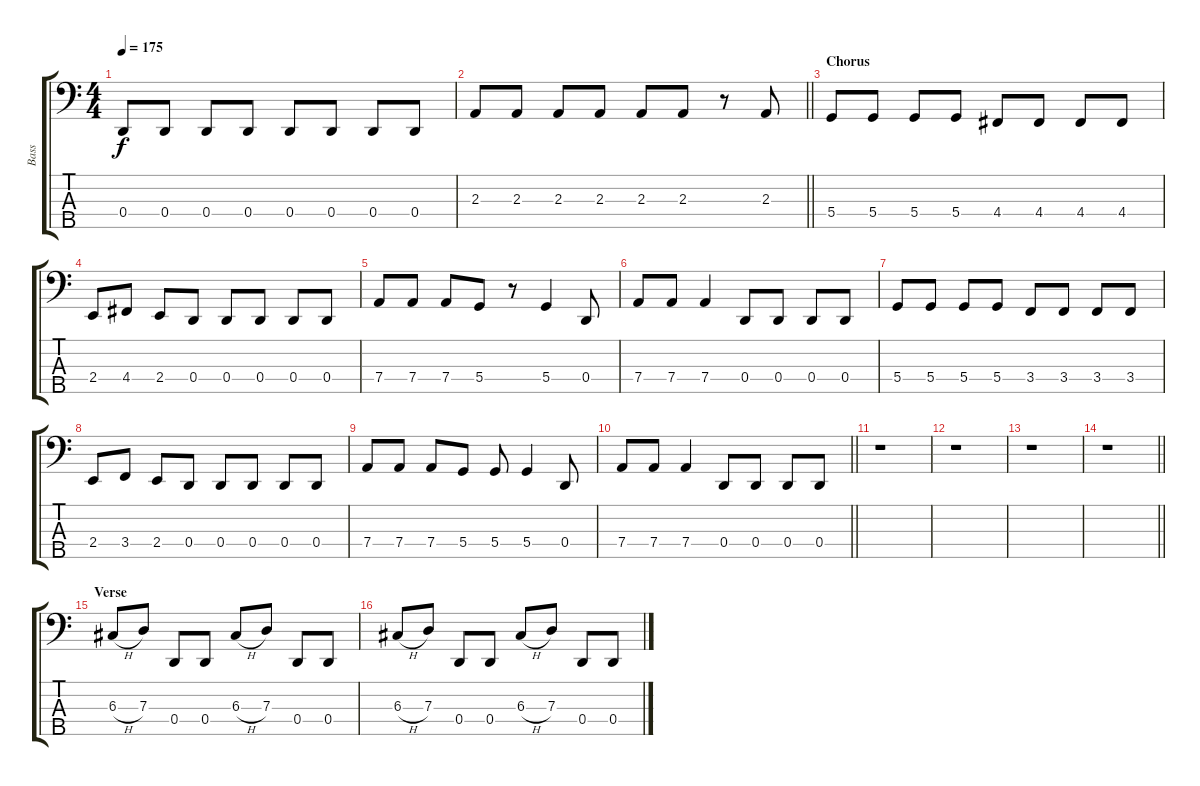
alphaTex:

\track ("Bass" "Bass") {instrument electricbasspick}
\staff {score tabs}
\tuning (F2 C2 G1 D1 A0) {hide}
\ts (4 4)
\tempo 175
\clef f4
\ks c
0.4.8{dy f} 0.4.8 0.4.8 0.4.8 0.4.8 0.4.8 0.4.8 0.4.8 |
\barLineRight lightlight
2.3.8 2.3.8 2.3.8 2.3.8 2.3.8 2.3.8 r.8 2.3.8 |
\section ("" "Chorus")
5.4.8 5.4.8 5.4.8 5.4.8 4.4.8 4.4.8 4.4.8 4.4.8 |
2.4.8 4.4.8 2.4.8 0.4.8 0.4.8 0.4.8 0.4.8 0.4.8 |
7.4.8 7.4.8 7.4.8 5.4.8 r.8 5.4.4 0.4.8 |
7.4.8 7.4.8 7.4.4 0.4.8 0.4.8 0.4.8 0.4.8 |
5.4.8 5.4.8 5.4.8 5.4.8 3.4.8 3.4.8 3.4.8 3.4.8 |
2.4.8 3.4.8 2.4.8 0.4.8 0.4.8 0.4.8 0.4.8 0.4.8 |
7.4.8 7.4.8 7.4.8 5.4.8 5.4.8 5.4.4 0.4.8 |
\barLineRight lightlight
7.4.8 7.4.8 7.4.4 0.4.8 0.4.8 0.4.8 0.4.8 |
r.1 |
r.1 |
r.1 |
\barLineRight lightlight
r.1 |
\section ("" "Verse")
6.3{h}.8 7.3.8 0.4.8 0.4.8 6.3{h}.8 7.3.8 0.4.8 0.4.8 |
6.3{h}.8 7.3.8 0.4.8 0.4.8 6.3{h}.8 7.3.8 0.4.8 0.4.8
